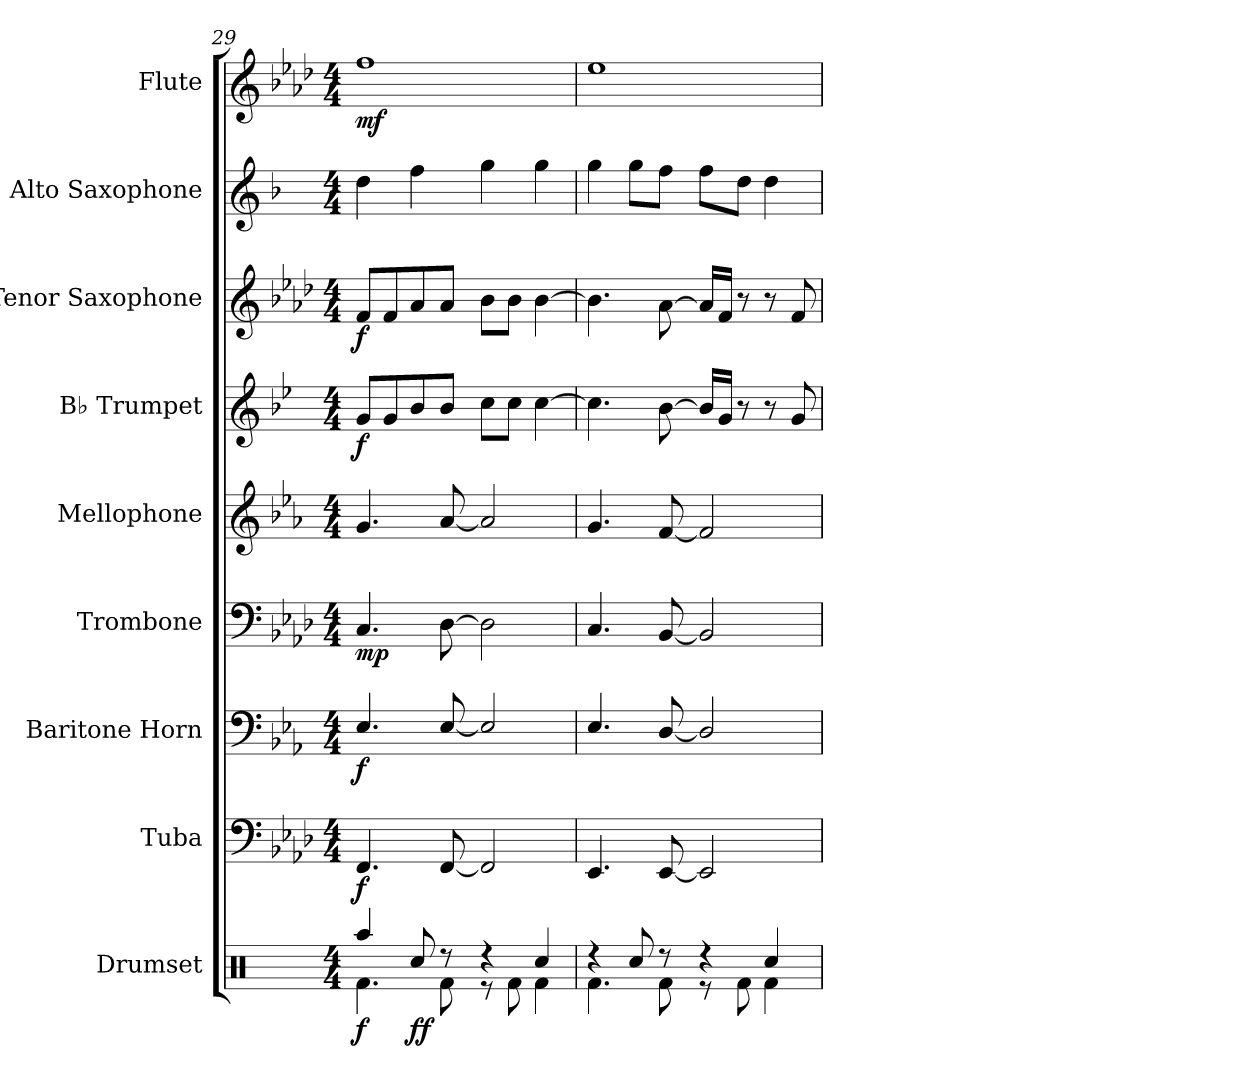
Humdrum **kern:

**kern	**dynam	**kern	**dynam	**kern	**dynam	**kern	**dynam	**kern	**kern	**dynam	**kern	**dynam	**kern	**kern	**dynam
*part9	*part9	*part8	*part8	*part7	*part7	*part6	*part6	*part5	*part4	*part4	*part3	*part3	*part2	*part1	*part1
*staff9	*staff9	*staff8	*staff8	*staff7	*staff7	*staff6	*staff6	*staff5	*staff4	*staff4	*staff3	*staff3	*staff2	*staff1	*staff1
*I"Drumset	*	*I"Tuba	*	*I"Baritone Horn	*	*I"Trombone	*	*I"Mellophone	*I"B♭ Trumpet	*	*I"Tenor Saxophone	*	*I"Alto Saxophone	*I"Flute	*
*I'Drs.	*	*I'Tba.	*	*I'Bar. Hn.	*	*I'Tbn.	*	*I'Mph.	*I'B♭ Tpt.	*	*I'T. Sax.	*	*I'A. Sax.	*I'Fl.	*
*clefX	*	*clefF4	*	*clefF4	*	*clefF4	*	*clefG2	*clefG2	*	*clefG2	*	*clefG2	*clefG2	*
*	*	*	*	*ITrd4c7	*	*	*	*ITrd4c7	*ITrd1c2	*	*ITrd8c14	*	*ITrd5c9	*	*
*k[]	*	*k[b-e-a-d-]	*	*k[b-e-a-d-]	*	*k[b-e-a-d-]	*	*k[b-e-a-d-]	*k[b-e-a-d-]	*	*k[b-e-a-d-]	*	*k[b-e-a-d-]	*k[b-e-a-d-]	*
*M4/4	*	*M4/4	*	*M4/4	*	*M4/4	*	*M4/4	*M4/4	*	*M4/4	*	*M4/4	*M4/4	*
=29	=29	=29	=29	=29	=29	=29	=29	=29	=29	=29	=29	=29	=29	=29	=29
*^	*	*	*	*	*	*	*	*	*	*	*	*	*	*	*
!	!	!LO:DY:b	!	!LO:DY:b	!	!LO:DY:b	!	!LO:DY:b	!	!	!LO:DY:b	!	!LO:DY:b	!	!	!LO:DY:b
4Raa/	4.Rf\	f	4.FF/	f	4.AA-/	f	4.C/	mp	4.c/	8f/L	f	8F/L	f	4f\	1ff	mf
.	.	.	.	.	.	.	.	.	.	8f/	.	8F/	.	.	.	.
!	!	!LO:DY:b	!	!	!	!	!	!	!	!	!	!	!	!	!	!
8Rcc/	.	ff	.	.	.	.	.	.	.	8a-/	.	8A-/	.	4a-\	.	.
8r	8Rf\	.	[8FF/	.	[8AA-/	.	[8D-\	.	[8d-/	8a-/J	.	8A-/J	.	.	.	.
4r	8r	.	2FF/]	.	2AA-/]	.	2D-\]	.	2d-/]	8b-\L	.	8B-\L	.	4b-\	.	.
.	8Rf\	.	.	.	.	.	.	.	.	8b-\J	.	8B-\J	.	.	.	.
4Rcc/	4Rf\	.	.	.	.	.	.	.	.	[4b-\	.	[4B-\	.	4b-\	.	.
!!LO:PB:g=z
=30	=30	=30	=30	=30	=30	=30	=30	=30	=30	=30	=30	=30	=30	=30	=30	=30
4r	4.Rf\	.	4.EE-/	.	4.AA-/	.	4.C/	.	4.c/	4.b-\]	.	4.B-\]	.	4b-\	1ee-	.
8Rcc/	.	.	.	.	.	.	.	.	.	.	.	.	.	8b-\L	.	.
8r	8Rf\	.	[8EE-/	.	[8GG/	.	[8BB-/	.	[8B-/	[8a-\	.	[8A-\	.	8a-\J	.	.
4r	8r	.	2EE-/]	.	2GG/]	.	2BB-/]	.	2B-/]	16a-/LL]	.	16A-/LL]	.	8a-\L	.	.
.	.	.	.	.	.	.	.	.	.	16f/JJ	.	16F/JJ	.	.	.	.
.	8Rf\	.	.	.	.	.	.	.	.	8r	.	8r	.	8f\J	.	.
4Rcc/	4Rf\	.	.	.	.	.	.	.	.	8r	.	8r	.	4f\	.	.
.	.	.	.	.	.	.	.	.	.	8f/	.	8F/	.	.	.	.
*v	*v	*	*	*	*	*	*	*	*	*	*	*	*	*	*	*
=	=	=	=	=	=	=	=	=	=	=	=	=	=	=	=
*-	*-	*-	*-	*-	*-	*-	*-	*-	*-	*-	*-	*-	*-	*-	*-
